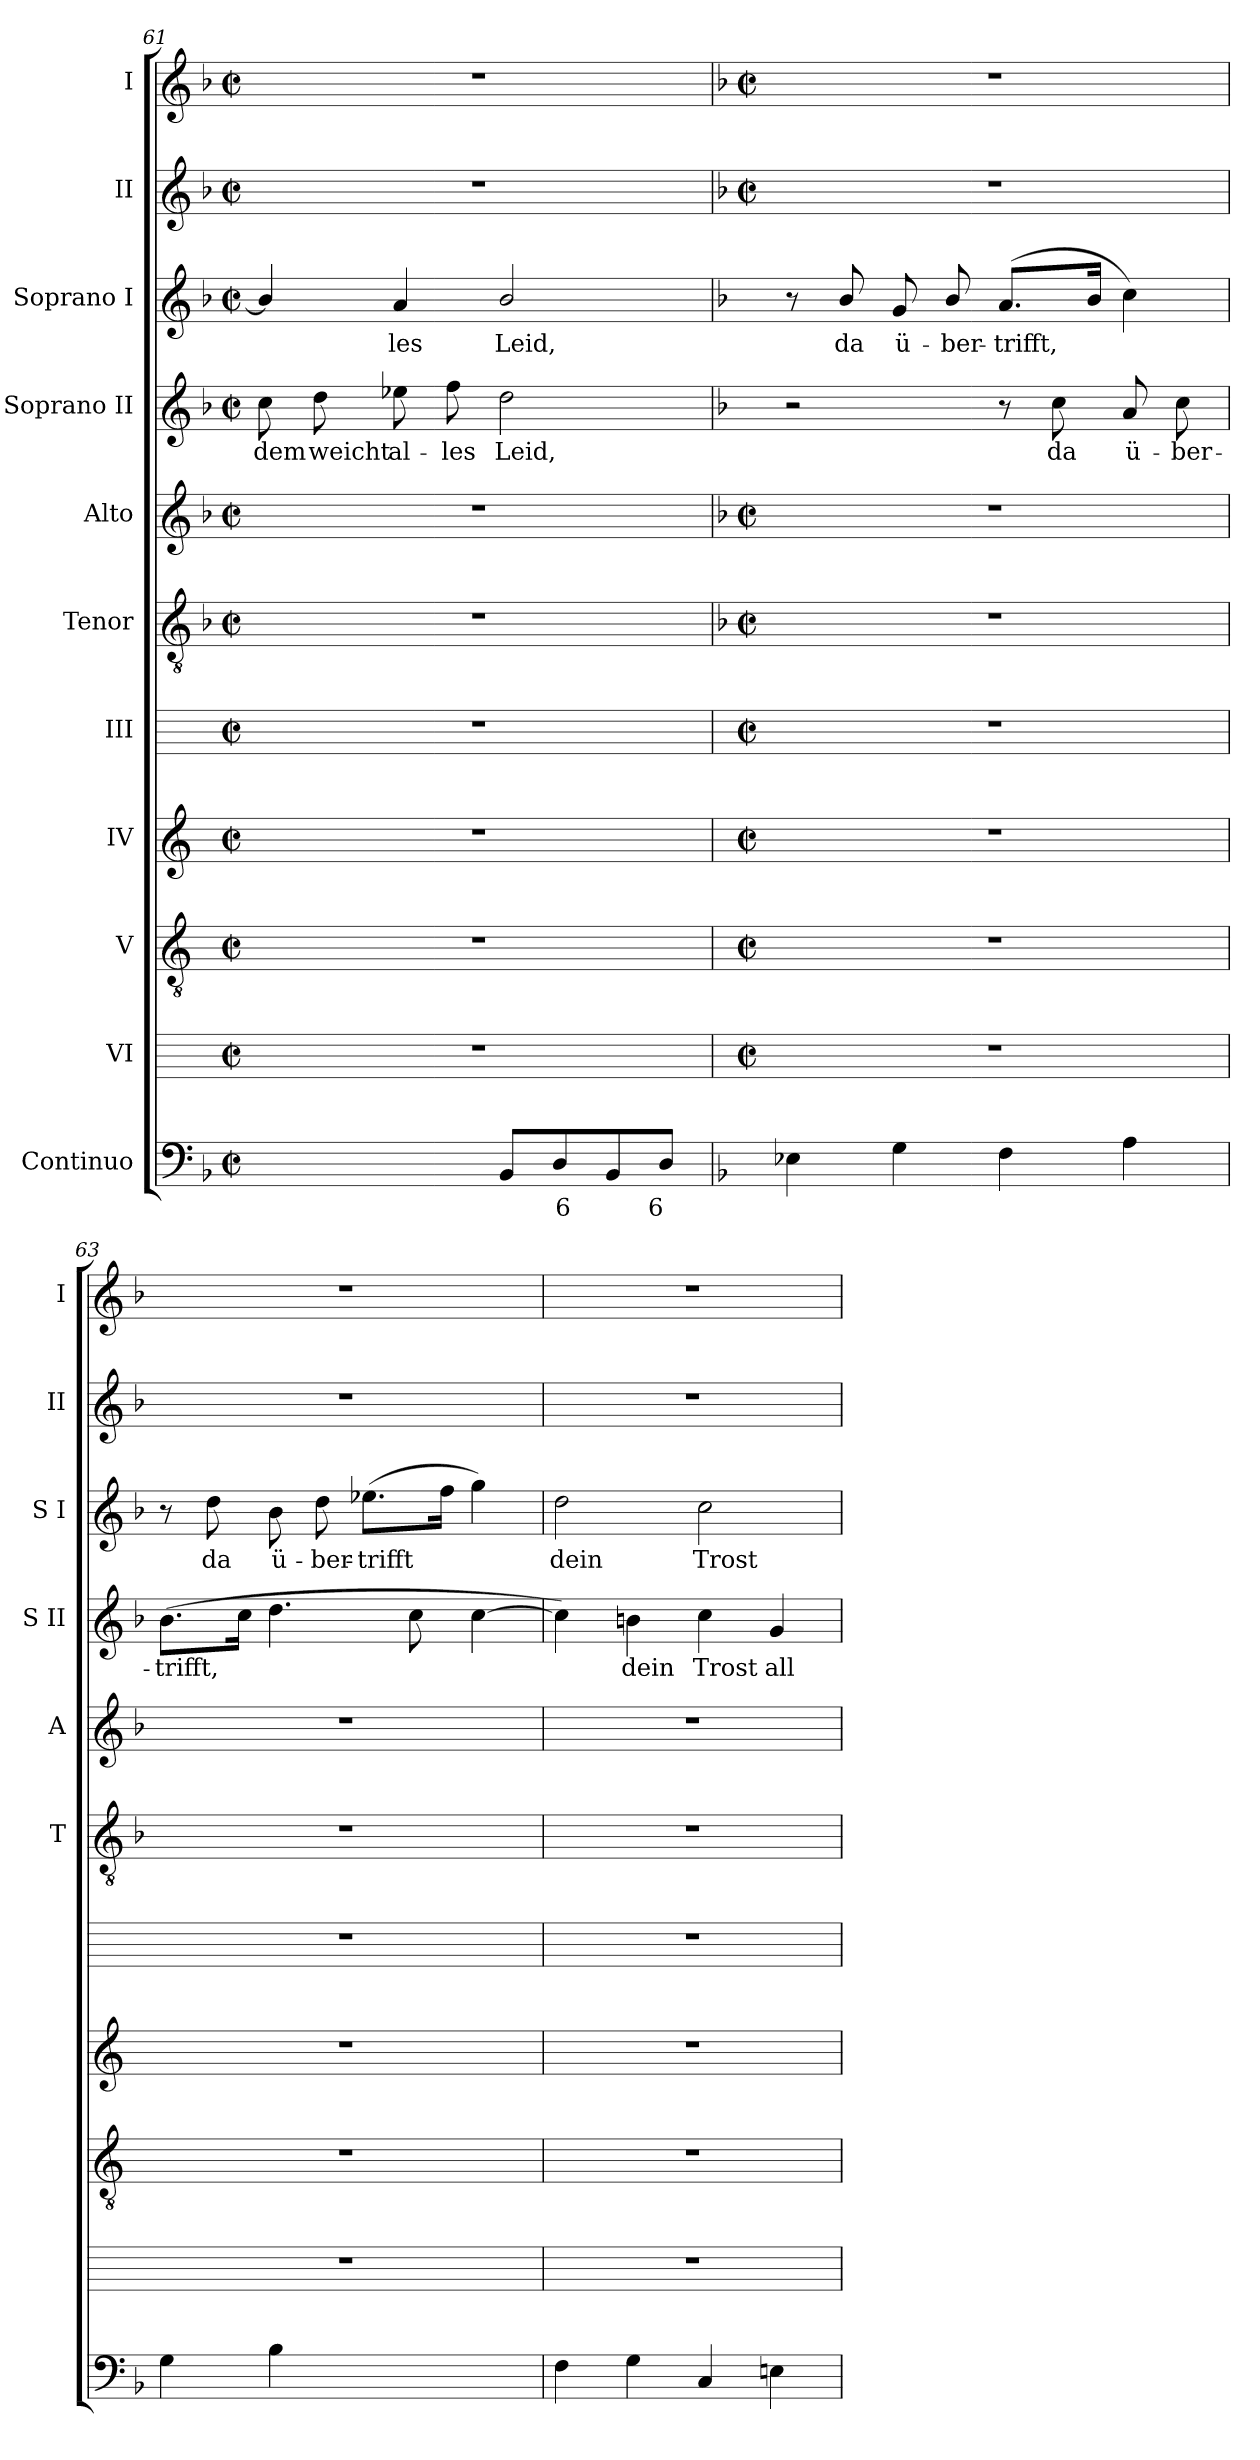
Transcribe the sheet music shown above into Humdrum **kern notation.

**kern	**text	**kern	**kern	**kern	**kern	**kern	**kern	**kern	**text	**kern	**text	**kern	**kern
*part11	*part11	*part10	*part9	*part8	*part7	*part6	*part5	*part4	*part4	*part3	*part3	*part2	*part1
*staff11	*staff11	*staff10	*staff9	*staff8	*staff7	*staff6	*staff5	*staff4	*staff4	*staff3	*staff3	*staff2	*staff1
*I"Continuo	*	*I"VI	*I"V	*I"IV	*I"III	*I"Tenor	*I"Alto	*I"Soprano II	*	*I"Soprano I	*	*I"II	*I"I
*	*	*	*	*	*	*I'T	*I'A	*I'S II	*	*I'S I	*	*I'II	*I'I
*clefF4	*	*	*clefGv2	*clefG2	*	*clefGv2	*clefG2	*clefG2	*	*clefG2	*	*clefG2	*clefG2
*	*	*ITrd4c7	*ITrd4c7	*ITrd4c7	*ITrd4c7	*	*	*	*	*	*	*	*
*k[b-]	*	*	*k[b-]	*k[b-]	*	*k[b-]	*k[b-]	*k[b-]	*	*k[b-]	*	*k[b-]	*k[b-]
*F:	*	*	*F:	*F:	*	*F:	*F:	*F:	*	*F:	*	*F:	*F:
*M2/2	*	*M2/2	*M2/2	*M2/2	*M2/2	*M2/2	*M2/2	*M2/2	*	*M2/2	*	*M2/2	*M2/2
*met(c|)	*	*met(c|)	*met(c|)	*met(c|)	*met(c|)	*met(c|)	*met(c|)	*met(c|)	*	*met(c|)	*	*met(c|)	*met(c|)
=61	=61	=61	=61	=61	=61	=61	=61	=61	=61	=61	=61	=61	=61
!	!LO:LY:b	!	!	!	!	!	!	!	!LO:LY:b	!	!	!	!
[4Cyy	7	1r	1r	1r	1r	1r	1r	8cc	dem	4b-/]	.	1r	1r
!	!	!	!	!	!	!	!	!	!LO:LY:b	!	!	!	!
.	.	.	.	.	.	.	.	8dd	weicht	.	.	.	.
!	!LO:LY:b	!	!	!	!	!	!	!	!LO:LY:b	!	!LO:LY:b	!	!
4Cyy]	6	.	.	.	.	.	.	8ee-X	al-	4a	les	.	.
!	!	!	!	!	!	!	!	!	!LO:LY:b	!	!	!	!
.	.	.	.	.	.	.	.	8ff	-les	.	.	.	.
!	!	!	!	!	!	!	!	!	!LO:LY:b	!	!LO:LY:b	!	!
8BB-L	.	.	.	.	.	.	.	2dd	Leid,	2b-/	Leid,	.	.
!	!LO:LY:b	!	!	!	!	!	!	!	!	!	!	!	!
8D	6	.	.	.	.	.	.	.	.	.	.	.	.
8BB-	.	.	.	.	.	.	.	.	.	.	.	.	.
!	!LO:LY:b	!	!	!	!	!	!	!	!	!	!	!	!
8DJ	6	.	.	.	.	.	.	.	.	.	.	.	.
!!LO:LB:g=z
=62	=62	=62	=62	=62	=62	=62	=62	=62	=62	=62	=62	=62	=62
*	*	*	*	*	*	*	*k[b-]	*	*	*	*	*	*
*	*	*	*	*	*	*	*F:	*	*	*	*	*	*
*	*	*M2/2	*M2/2	*M2/2	*M2/2	*M2/2	*M2/2	*	*	*	*	*M2/2	*M2/2
*	*	*met(c|)	*met(c|)	*met(c|)	*met(c|)	*met(c|)	*met(c|)	*	*	*	*	*met(c|)	*met(c|)
4E-X	.	1r	1r	1r	1r	1r	1r	2r	.	8r	.	1r	1r
!	!	!	!	!	!	!	!	!	!	!	!LO:LY:b	!	!
.	.	.	.	.	.	.	.	.	.	8b-/	da	.	.
!	!	!	!	!	!	!	!	!	!	!	!LO:LY:b	!	!
4G	.	.	.	.	.	.	.	.	.	8g	ü-	.	.
!	!	!	!	!	!	!	!	!	!	!	!LO:LY:b	!	!
.	.	.	.	.	.	.	.	.	.	8b-/	-ber-	.	.
!	!	!	!	!	!	!	!	!	!	!	!LO:LY:b	!	!
4F	.	.	.	.	.	.	.	8r	.	(<8.aL	-trifft,	.	.
!	!	!	!	!	!	!	!	!	!LO:LY:b	!	!	!	!
.	.	.	.	.	.	.	.	8cc	da	.	.	.	.
.	.	.	.	.	.	.	.	.	.	16b-J	.	.	.
!	!	!	!	!	!	!	!	!	!LO:LY:b	!	!	!	!
4A	.	.	.	.	.	.	.	8a	ü-	4cc)	.	.	.
!	!	!	!	!	!	!	!	!	!LO:LY:b	!	!	!	!
.	.	.	.	.	.	.	.	8cc	-ber-	.	.	.	.
=63	=63	=63	=63	=63	=63	=63	=63	=63	=63	=63	=63	=63	=63
!	!	!	!	!	!	!	!	!	!LO:LY:b	!	!	!	!
4G	.	1r	1r	1r	1r	1r	1r	(>8.b-L	-trifft,	8r	.	1r	1r
!	!	!	!	!	!	!	!	!	!	!	!LO:LY:b	!	!
.	.	.	.	.	.	.	.	.	.	8dd	da	.	.
.	.	.	.	.	.	.	.	16ccJ	.	.	.	.	.
!	!	!	!	!	!	!	!	!	!	!	!LO:LY:b	!	!
4B-	.	.	.	.	.	.	.	4.dd	.	8b-	ü-	.	.
!	!	!	!	!	!	!	!	!	!	!	!LO:LY:b	!	!
.	.	.	.	.	.	.	.	.	.	8dd	-ber-	.	.
!	!LO:LY:b	!	!	!	!	!	!	!	!	!	!LO:LY:b	!	!
[4E-Xyy	7	.	.	.	.	.	.	.	.	(>8.ee-XL	-trifft	.	.
.	.	.	.	.	.	.	.	8cc	.	.	.	.	.
.	.	.	.	.	.	.	.	.	.	16ffJ	.	.	.
!	!LO:LY:b	!	!	!	!	!	!	!	!	!	!	!	!
4E-yy]	6	.	.	.	.	.	.	[4cc	.	4gg)	.	.	.
=64	=64	=64	=64	=64	=64	=64	=64	=64	=64	=64	=64	=64	=64
!	!	!	!	!	!	!	!	!	!	!	!LO:LY:b	!	!
4F	.	1r	1r	1r	1r	1r	1r	4cc])	.	2dd	dein	1r	1r
!	!	!	!	!	!	!	!	!	!LO:LY:b	!	!	!	!
4G	.	.	.	.	.	.	.	4bn	dein	.	.	.	.
!	!	!	!	!	!	!	!	!	!LO:LY:b	!	!LO:LY:b	!	!
4C	.	.	.	.	.	.	.	4cc	Trost	2cc	Trost	.	.
!	!	!	!	!	!	!	!	!	!LO:LY:b	!	!	!	!
4En	.	.	.	.	.	.	.	4g	all	.	.	.	.
=	=	=	=	=	=	=	=	=	=	=	=	=	=
*-	*-	*-	*-	*-	*-	*-	*-	*-	*-	*-	*-	*-	*-
